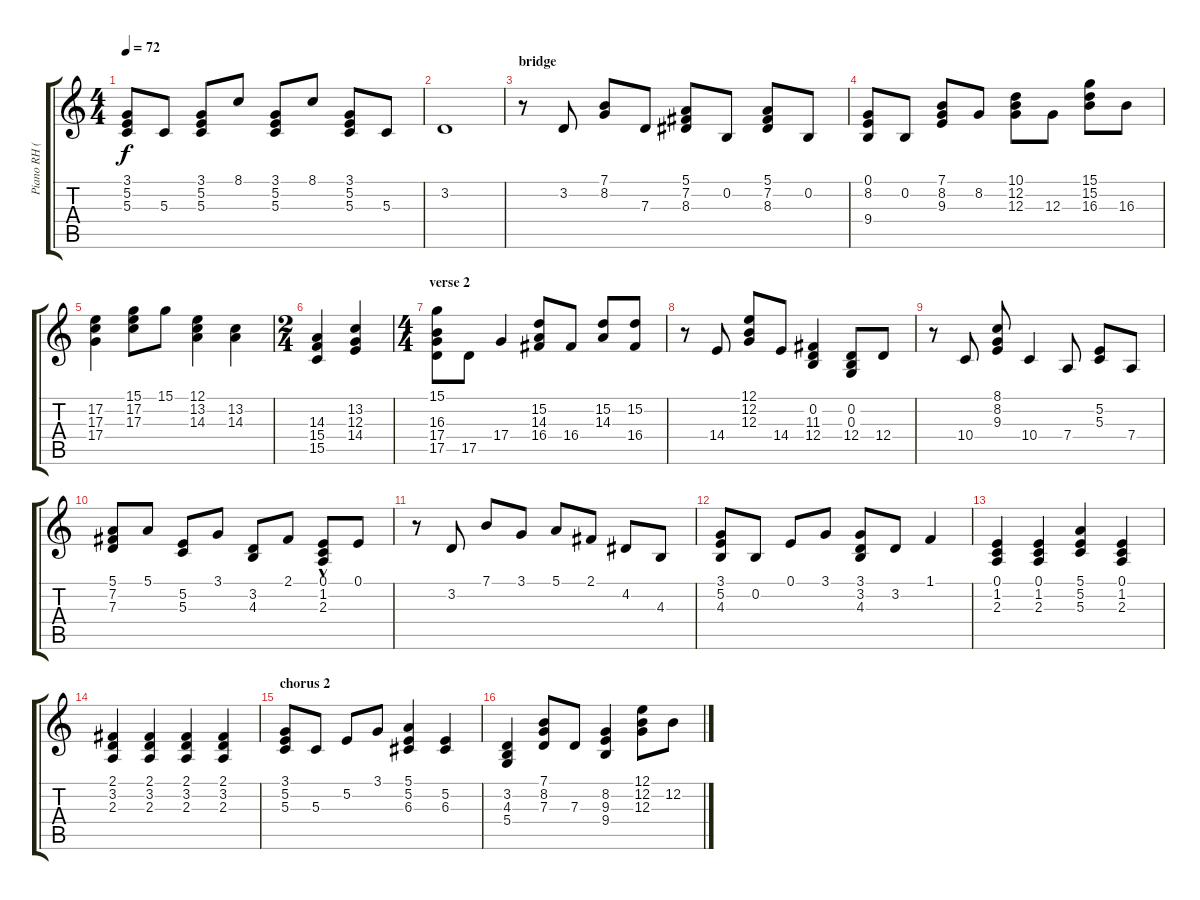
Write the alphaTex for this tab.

\track ("Piano RH (Mercury)" "Piano RH (") {instrument brightacousticpiano}
\staff {score tabs}
\tuning (E4 B3 G3 D3 A2 E2) {hide}
\ts (4 4)
\tempo 72
\clef g2
\ks c
(3.1 5.2 5.3).8{dy f} 5.3.8 (3.1 5.2 5.3).8 8.1.8 (3.1 5.2 5.3).8 8.1.8 (3.1 5.2 5.3).8 5.3.8 |
3.2.1 |
\section ("" "bridge")
r.8 3.2.8 (7.1 8.2).8 7.3.8 (5.1 7.2 8.3).8 0.2.8 (5.1 7.2 8.3).8 0.2.8 |
(0.1 8.2 9.4).8 0.2.8 (7.1 8.2 9.3).8 8.2.8 (10.1 12.2 12.3).8 12.3.8 (15.1 15.2 16.3).8 16.3.8 |
(17.2 17.3 17.4).4 (15.1 17.2 17.3).8 15.1.8 (12.1 13.2 14.3).4 (13.2 14.3).4 |
\ts (2 4)
(14.3 15.4 15.5).4 (13.2 12.3 14.4).4 |
\ts (4 4)
\section ("" "verse 2")
(15.1 16.3 17.4 17.5).8 17.5.8 17.4.4 (15.2 14.3 16.4).8 16.4.8 (15.2 14.3).8 (15.2 16.4).8 |
r.8 14.4.8 (12.1 12.2 12.3).8 14.4.8 (0.2 11.3 12.4).4 (0.2 0.3 12.4).8 12.4.8 |
r.8 10.4.8 (8.1 8.2 9.3).8 10.4.4 7.4.8 (5.2 5.3).8 7.4.8 |
(5.1 7.2 7.3).8 5.1.8 (5.2 5.3).8 3.1.8 (3.2 4.3).8 2.1.8 (0.1 1.2{hac} 2.3{hac}).8 0.1.8 |
r.8 3.2.8 7.1.8 3.1.8 5.1.8 2.1.8 4.2.8 4.3.8 |
(3.1 5.2 4.3).8 0.2.8 0.1.8 3.1.8 (3.1 3.2 4.3).8 3.2.8 1.1.4 |
(0.1 1.2 2.3).4 (0.1 1.2 2.3).4 (5.1 5.2 5.3).4 (0.1 1.2 2.3).4 |
(2.1 3.2 2.3).4 (2.1 3.2 2.3).4 (2.1 3.2 2.3).4 (2.1 3.2 2.3).4 |
\section ("" "chorus 2")
(3.1 5.2 5.3).8 5.3.8 5.2.8 3.1.8 (5.1 5.2 6.3).4 (5.2 6.3).4 |
(3.2 4.3 5.4).4 (7.1 8.2 7.3).8 7.3.8 (8.2 9.3 9.4).4 (12.1 12.2 12.3).8 12.2.8
